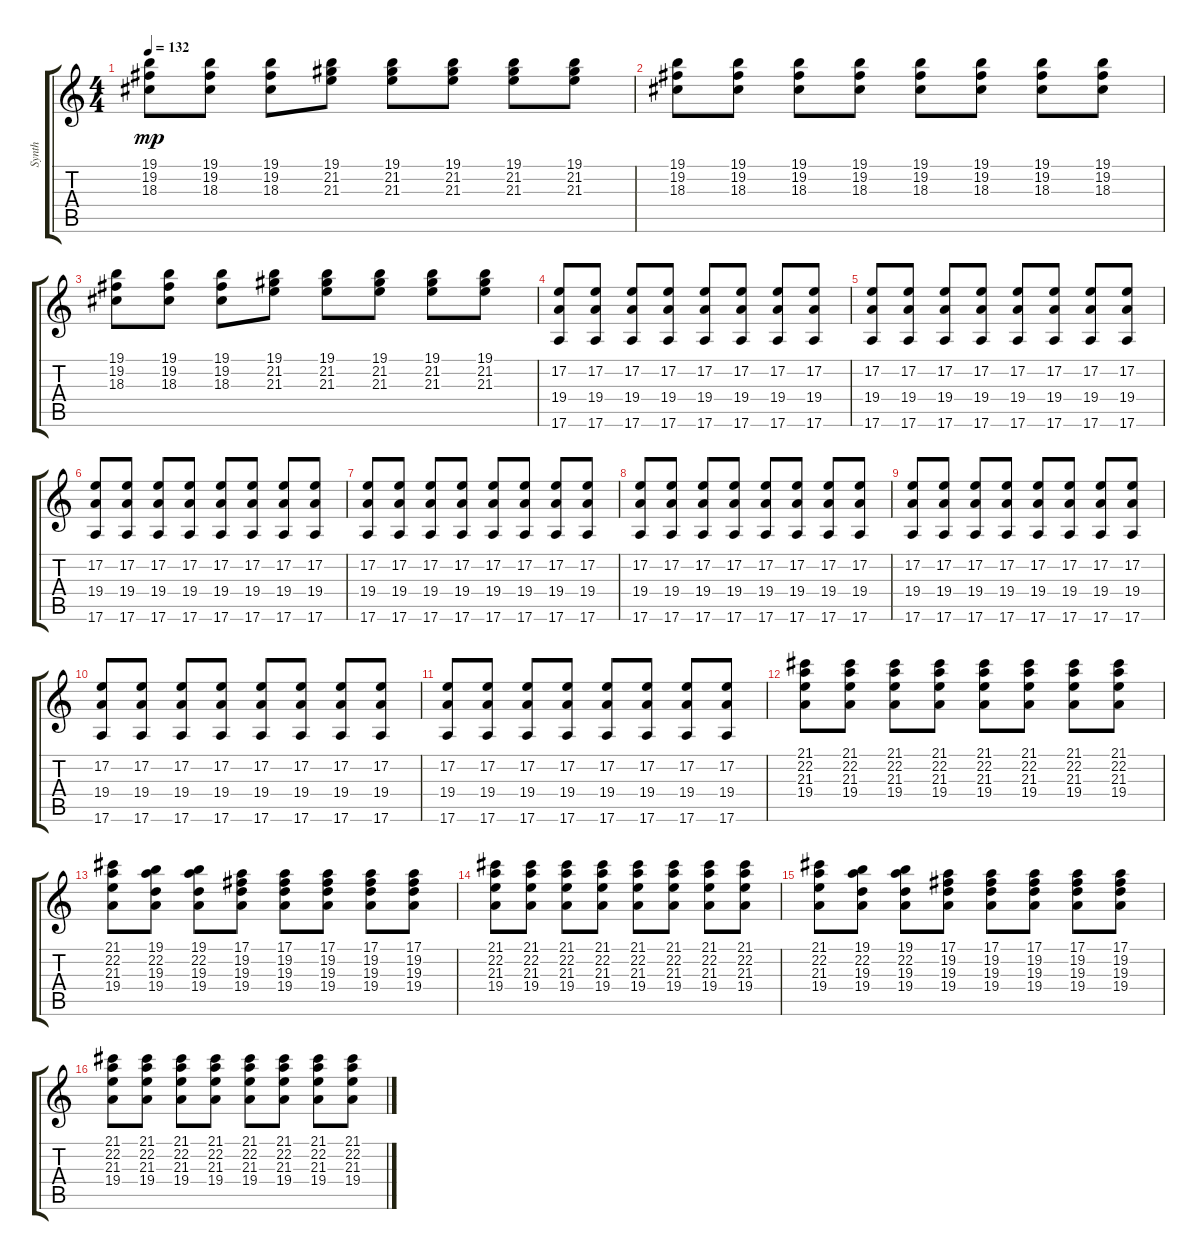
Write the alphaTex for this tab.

\track ("Synth" "Synth") {instrument rockorgan}
\staff {score tabs}
\tuning (E4 B3 G3 D3 A2 E2) {hide}
\ts (4 4)
\tempo 132
\clef g2
\ks c
(19.1 19.2 18.3).8{dy mp} (19.1 19.2 18.3).8 (19.1 19.2 18.3).8 (19.1 21.2 21.3).8 (19.1 21.2 21.3).8 (19.1 21.2 21.3).8 (19.1 21.2 21.3).8 (19.1 21.2 21.3).8 |
(19.1 19.2 18.3).8 (19.1 19.2 18.3).8 (19.1 19.2 18.3).8 (19.1 19.2 18.3).8 (19.1 19.2 18.3).8 (19.1 19.2 18.3).8 (19.1 19.2 18.3).8 (19.1 19.2 18.3).8 |
(19.1 19.2 18.3).8 (19.1 19.2 18.3).8 (19.1 19.2 18.3).8 (19.1 21.2 21.3).8 (19.1 21.2 21.3).8 (19.1 21.2 21.3).8 (19.1 21.2 21.3).8 (19.1 21.2 21.3).8 |
(17.2 19.4 17.6).8 (17.2 19.4 17.6).8 (17.2 19.4 17.6).8 (17.2 19.4 17.6).8 (17.2 19.4 17.6).8 (17.2 19.4 17.6).8 (17.2 19.4 17.6).8 (17.2 19.4 17.6).8 |
(17.2 19.4 17.6).8 (17.2 19.4 17.6).8 (17.2 19.4 17.6).8 (17.2 19.4 17.6).8 (17.2 19.4 17.6).8 (17.2 19.4 17.6).8 (17.2 19.4 17.6).8 (17.2 19.4 17.6).8 |
(17.2 19.4 17.6).8 (17.2 19.4 17.6).8 (17.2 19.4 17.6).8 (17.2 19.4 17.6).8 (17.2 19.4 17.6).8 (17.2 19.4 17.6).8 (17.2 19.4 17.6).8 (17.2 19.4 17.6).8 |
(17.2 19.4 17.6).8 (17.2 19.4 17.6).8 (17.2 19.4 17.6).8 (17.2 19.4 17.6).8 (17.2 19.4 17.6).8 (17.2 19.4 17.6).8 (17.2 19.4 17.6).8 (17.2 19.4 17.6).8 |
(17.2 19.4 17.6).8 (17.2 19.4 17.6).8 (17.2 19.4 17.6).8 (17.2 19.4 17.6).8 (17.2 19.4 17.6).8 (17.2 19.4 17.6).8 (17.2 19.4 17.6).8 (17.2 19.4 17.6).8 |
(17.2 19.4 17.6).8 (17.2 19.4 17.6).8 (17.2 19.4 17.6).8 (17.2 19.4 17.6).8 (17.2 19.4 17.6).8 (17.2 19.4 17.6).8 (17.2 19.4 17.6).8 (17.2 19.4 17.6).8 |
(17.2 19.4 17.6).8 (17.2 19.4 17.6).8 (17.2 19.4 17.6).8 (17.2 19.4 17.6).8 (17.2 19.4 17.6).8 (17.2 19.4 17.6).8 (17.2 19.4 17.6).8 (17.2 19.4 17.6).8 |
(17.2 19.4 17.6).8 (17.2 19.4 17.6).8 (17.2 19.4 17.6).8 (17.2 19.4 17.6).8 (17.2 19.4 17.6).8 (17.2 19.4 17.6).8 (17.2 19.4 17.6).8 (17.2 19.4 17.6).8 |
(21.1 22.2 21.3 19.4).8 (21.1 22.2 21.3 19.4).8 (21.1 22.2 21.3 19.4).8 (21.1 22.2 21.3 19.4).8 (21.1 22.2 21.3 19.4).8 (21.1 22.2 21.3 19.4).8 (21.1 22.2 21.3 19.4).8 (21.1 22.2 21.3 19.4).8 |
(21.1 22.2 21.3 19.4).8 (19.1 22.2 19.3 19.4).8 (19.1 22.2 19.3 19.4).8 (17.1 19.2 19.3 19.4).8 (17.1 19.2 19.3 19.4).8 (17.1 19.2 19.3 19.4).8 (17.1 19.2 19.3 19.4).8 (17.1 19.2 19.3 19.4).8 |
(21.1 22.2 21.3 19.4).8 (21.1 22.2 21.3 19.4).8 (21.1 22.2 21.3 19.4).8 (21.1 22.2 21.3 19.4).8 (21.1 22.2 21.3 19.4).8 (21.1 22.2 21.3 19.4).8 (21.1 22.2 21.3 19.4).8 (21.1 22.2 21.3 19.4).8 |
(21.1 22.2 21.3 19.4).8 (19.1 22.2 19.3 19.4).8 (19.1 22.2 19.3 19.4).8 (17.1 19.2 19.3 19.4).8 (17.1 19.2 19.3 19.4).8 (17.1 19.2 19.3 19.4).8 (17.1 19.2 19.3 19.4).8 (17.1 19.2 19.3 19.4).8 |
(21.1 22.2 21.3 19.4).8 (21.1 22.2 21.3 19.4).8 (21.1 22.2 21.3 19.4).8 (21.1 22.2 21.3 19.4).8 (21.1 22.2 21.3 19.4).8 (21.1 22.2 21.3 19.4).8 (21.1 22.2 21.3 19.4).8 (21.1 22.2 21.3 19.4).8
